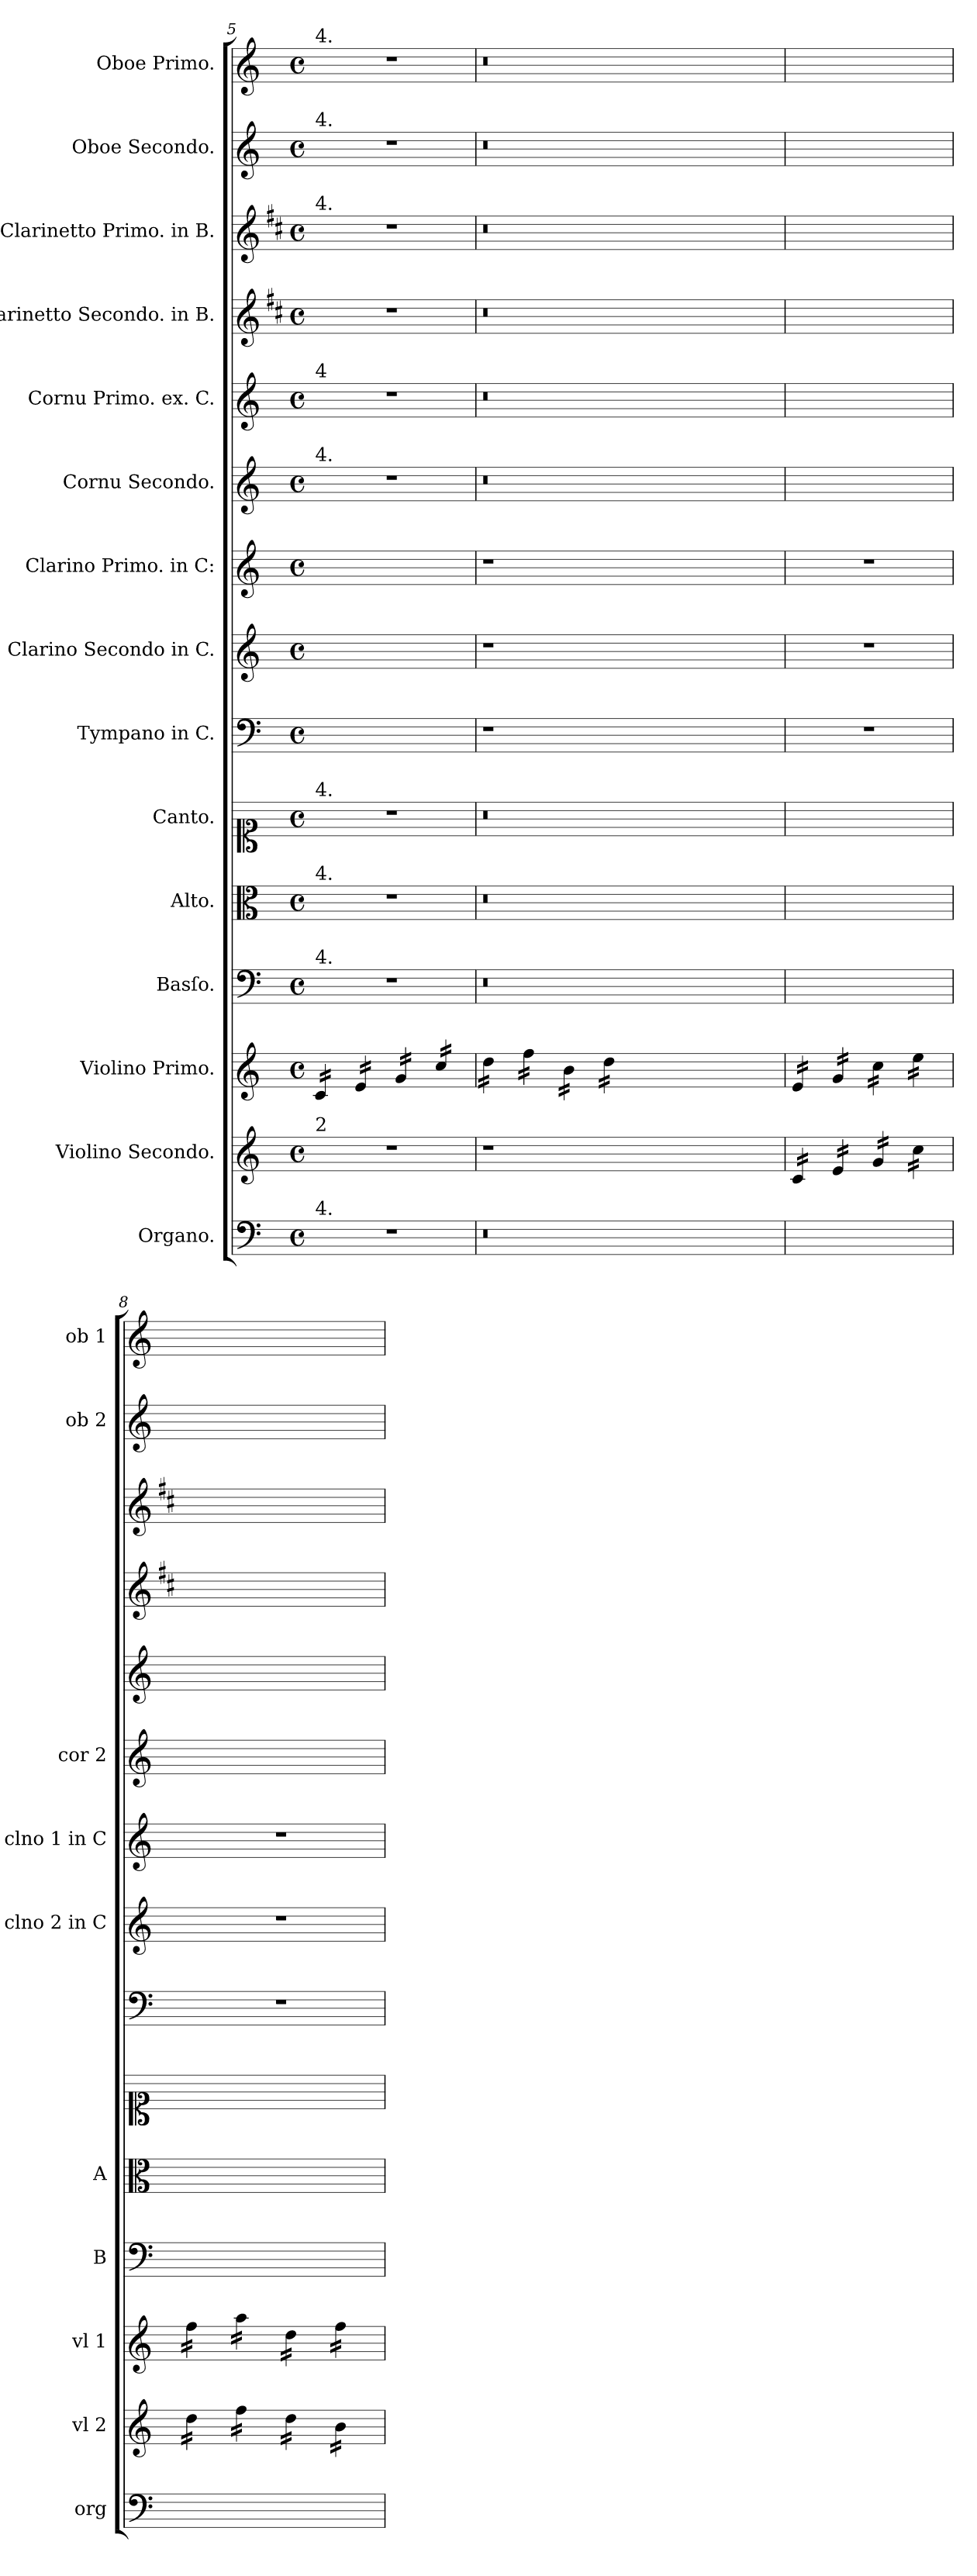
**kern	**kern	**kern	**kern	**kern	**kern	**kern	**kern	**kern	**kern	**kern	**kern	**kern	**kern	**kern
*part15	*part14	*part13	*part12	*part11	*part10	*part9	*part8	*part7	*part6	*part5	*part4	*part3	*part2	*part1
*staff15	*staff14	*staff13	*staff12	*staff11	*staff10	*staff9	*staff8	*staff7	*staff6	*staff5	*staff4	*staff3	*staff2	*staff1
*I"Organo.	*I"Violino Secondo.	*I"Violino Primo.	*I"Basſo.	*I"Alto.	*I"Canto.	*I"Tympano in C.	*I"Clarino Secondo in C.	*I"Clarino Primo. in C:	*I"Cornu Secondo.	*I"Cornu Primo. ex. C.	*I"Clarinetto Secondo. in B.	*I"Clarinetto Primo. in B.	*I"Oboe Secondo.	*I"Oboe Primo.
*I'org	*I'vl 2	*I'vl 1	*I'B	*I'A	*	*	*I'clno 2 in C	*I'clno 1 in C	*I'cor 2	*	*	*	*I'ob 2	*I'ob 1
*clefF4	*clefG2	*clefG2	*clefF4	*clefC3	*clefC1	*clefF4	*clefG2	*clefG2	*clefG2	*clefG2	*clefG2	*clefG2	*clefG2	*clefG2
*	*	*	*	*	*	*	*	*	*	*	*ITrd1c2	*ITrd1c2	*	*
*k[]	*k[]	*k[]	*k[]	*k[]	*k[]	*k[]	*k[]	*k[]	*k[]	*k[]	*k[]	*k[]	*k[]	*k[]
*C:	*C:	*C:	*C:	*C:	*C:	*C:	*C:	*C:	*C:	*C:	*C:	*C:	*C:	*C:
*M4/4	*M4/4	*M4/4	*M4/4	*M4/4	*M4/4	*M4/4	*M4/4	*M4/4	*M4/4	*M4/4	*M4/4	*M4/4	*M4/4	*M4/4
*met(c)	*met(c)	*met(c)	*met(c)	*met(c)	*met(c)	*met(c)	*met(c)	*met(c)	*met(c)	*met(c)	*met(c)	*met(c)	*met(c)	*met(c)
=5	=5	=5	=5	=5	=5	=5	=5	=5	=5	=5	=5	=5	=5	=5
!	!	!	!	!	!	!	!	!	!	!	!	!	!	!LO:TX:a:t=4.
!	!	!	!	!	!	!	!	!	!	!	!	!	!LO:TX:a:t=4.	!
!	!	!	!	!	!	!	!	!	!	!	!	!LO:TX:a:t=4.	!	!
!	!	!	!	!	!	!	!	!	!	!LO:TX:a:t=4	!	!	!	!
!	!	!	!	!	!	!	!	!	!LO:TX:a:t=4.	!	!	!	!	!
!	!	!	!	!	!LO:TX:a:t=4.	!	!	!	!	!	!	!	!	!
!	!	!	!	!LO:TX:a:t=4.	!	!	!	!	!	!	!	!	!	!
!	!	!	!LO:TX:a:t=4.	!	!	!	!	!	!	!	!	!	!	!
!	!LO:TX:a:t=2	!	!	!	!	!	!	!	!	!	!	!	!	!
!LO:TX:a:t=4.	!	!	!	!	!	!	!	!	!	!	!	!	!	!
*	*	*tremolo	*	*	*	*	*	*	*	*	*	*	*	*
1r	1r	16c/LL	1r	1r	1r	1ryy	1ryy	1ryy	1r	1r	1r	1r	1r	1r
.	.	16c/	.	.	.	.	.	.	.	.	.	.	.	.
.	.	16c/	.	.	.	.	.	.	.	.	.	.	.	.
.	.	16c/JJ	.	.	.	.	.	.	.	.	.	.	.	.
.	.	16e/LL	.	.	.	.	.	.	.	.	.	.	.	.
.	.	16e/	.	.	.	.	.	.	.	.	.	.	.	.
.	.	16e/	.	.	.	.	.	.	.	.	.	.	.	.
.	.	16e/JJ	.	.	.	.	.	.	.	.	.	.	.	.
.	.	16g/LL	.	.	.	.	.	.	.	.	.	.	.	.
.	.	16g/	.	.	.	.	.	.	.	.	.	.	.	.
.	.	16g/	.	.	.	.	.	.	.	.	.	.	.	.
.	.	16g/JJ	.	.	.	.	.	.	.	.	.	.	.	.
.	.	16cc/LL	.	.	.	.	.	.	.	.	.	.	.	.
.	.	16cc/	.	.	.	.	.	.	.	.	.	.	.	.
.	.	16cc/	.	.	.	.	.	.	.	.	.	.	.	.
.	.	16cc/JJ	.	.	.	.	.	.	.	.	.	.	.	.
=6	=6	=6	=6	=6	=6	=6	=6	=6	=6	=6	=6	=6	=6	=6
0.r	1r	16dd\LL	0.r	0.r	0.r	1r	1r	1r	0.r	0.r	0.r	0.r	0.r	0.r
.	.	16dd\	.	.	.	.	.	.	.	.	.	.	.	.
.	.	16dd\	.	.	.	.	.	.	.	.	.	.	.	.
.	.	16dd\JJ	.	.	.	.	.	.	.	.	.	.	.	.
.	.	16ff\LL	.	.	.	.	.	.	.	.	.	.	.	.
.	.	16ff\	.	.	.	.	.	.	.	.	.	.	.	.
.	.	16ff\	.	.	.	.	.	.	.	.	.	.	.	.
.	.	16ff\JJ	.	.	.	.	.	.	.	.	.	.	.	.
.	.	16b\LL	.	.	.	.	.	.	.	.	.	.	.	.
.	.	16b\	.	.	.	.	.	.	.	.	.	.	.	.
.	.	16b\	.	.	.	.	.	.	.	.	.	.	.	.
.	.	16b\JJ	.	.	.	.	.	.	.	.	.	.	.	.
.	.	16dd\LL	.	.	.	.	.	.	.	.	.	.	.	.
.	.	16dd\	.	.	.	.	.	.	.	.	.	.	.	.
.	.	16dd\	.	.	.	.	.	.	.	.	.	.	.	.
.	.	16dd\JJ	.	.	.	.	.	.	.	.	.	.	.	.
.	0ryy	0ryy	.	.	.	0ryy	0ryy	0ryy	.	.	.	.	.	.
=7	=7	=7	=7	=7	=7	=7	=7	=7	=7	=7	=7	=7	=7	=7
*	*tremolo	*	*	*	*	*	*	*	*	*	*	*	*	*
1ryy	16c/LL	16e/LL	1ryy	1ryy	1ryy	1r	1r	1r	1ryy	1ryy	1ryy	1ryy	1ryy	1ryy
.	16c/	16e/	.	.	.	.	.	.	.	.	.	.	.	.
.	16c/	16e/	.	.	.	.	.	.	.	.	.	.	.	.
.	16c/JJ	16e/JJ	.	.	.	.	.	.	.	.	.	.	.	.
.	16e/LL	16g/LL	.	.	.	.	.	.	.	.	.	.	.	.
.	16e/	16g/	.	.	.	.	.	.	.	.	.	.	.	.
.	16e/	16g/	.	.	.	.	.	.	.	.	.	.	.	.
.	16e/JJ	16g/JJ	.	.	.	.	.	.	.	.	.	.	.	.
.	16g/LL	16cc\LL	.	.	.	.	.	.	.	.	.	.	.	.
.	16g/	16cc\	.	.	.	.	.	.	.	.	.	.	.	.
.	16g/	16cc\	.	.	.	.	.	.	.	.	.	.	.	.
.	16g/JJ	16cc\JJ	.	.	.	.	.	.	.	.	.	.	.	.
.	16cc\LL	16ee\LL	.	.	.	.	.	.	.	.	.	.	.	.
.	16cc\	16ee\	.	.	.	.	.	.	.	.	.	.	.	.
.	16cc\	16ee\	.	.	.	.	.	.	.	.	.	.	.	.
.	16cc\JJ	16ee\JJ	.	.	.	.	.	.	.	.	.	.	.	.
=8	=8	=8	=8	=8	=8	=8	=8	=8	=8	=8	=8	=8	=8	=8
1ryy	16dd\LL	16ff\LL	1ryy	1ryy	1ryy	1r	1r	1r	1ryy	1ryy	1ryy	1ryy	1ryy	1ryy
.	16dd\	16ff\	.	.	.	.	.	.	.	.	.	.	.	.
.	16dd\	16ff\	.	.	.	.	.	.	.	.	.	.	.	.
.	16dd\JJ	16ff\JJ	.	.	.	.	.	.	.	.	.	.	.	.
.	16ff\LL	16aa\LL	.	.	.	.	.	.	.	.	.	.	.	.
.	16ff\	16aa\	.	.	.	.	.	.	.	.	.	.	.	.
.	16ff\	16aa\	.	.	.	.	.	.	.	.	.	.	.	.
.	16ff\JJ	16aa\JJ	.	.	.	.	.	.	.	.	.	.	.	.
.	16dd\LL	16dd\LL	.	.	.	.	.	.	.	.	.	.	.	.
.	16dd\	16dd\	.	.	.	.	.	.	.	.	.	.	.	.
.	16dd\	16dd\	.	.	.	.	.	.	.	.	.	.	.	.
.	16dd\JJ	16dd\JJ	.	.	.	.	.	.	.	.	.	.	.	.
.	16b\LL	16ff\LL	.	.	.	.	.	.	.	.	.	.	.	.
.	16b\	16ff\	.	.	.	.	.	.	.	.	.	.	.	.
.	16b\	16ff\	.	.	.	.	.	.	.	.	.	.	.	.
.	16b\JJ	16ff\JJ	.	.	.	.	.	.	.	.	.	.	.	.
*	*	*Xtremolo	*	*	*	*	*	*	*	*	*	*	*	*
*	*Xtremolo	*	*	*	*	*	*	*	*	*	*	*	*	*
=	=	=	=	=	=	=	=	=	=	=	=	=	=	=
*-	*-	*-	*-	*-	*-	*-	*-	*-	*-	*-	*-	*-	*-	*-
